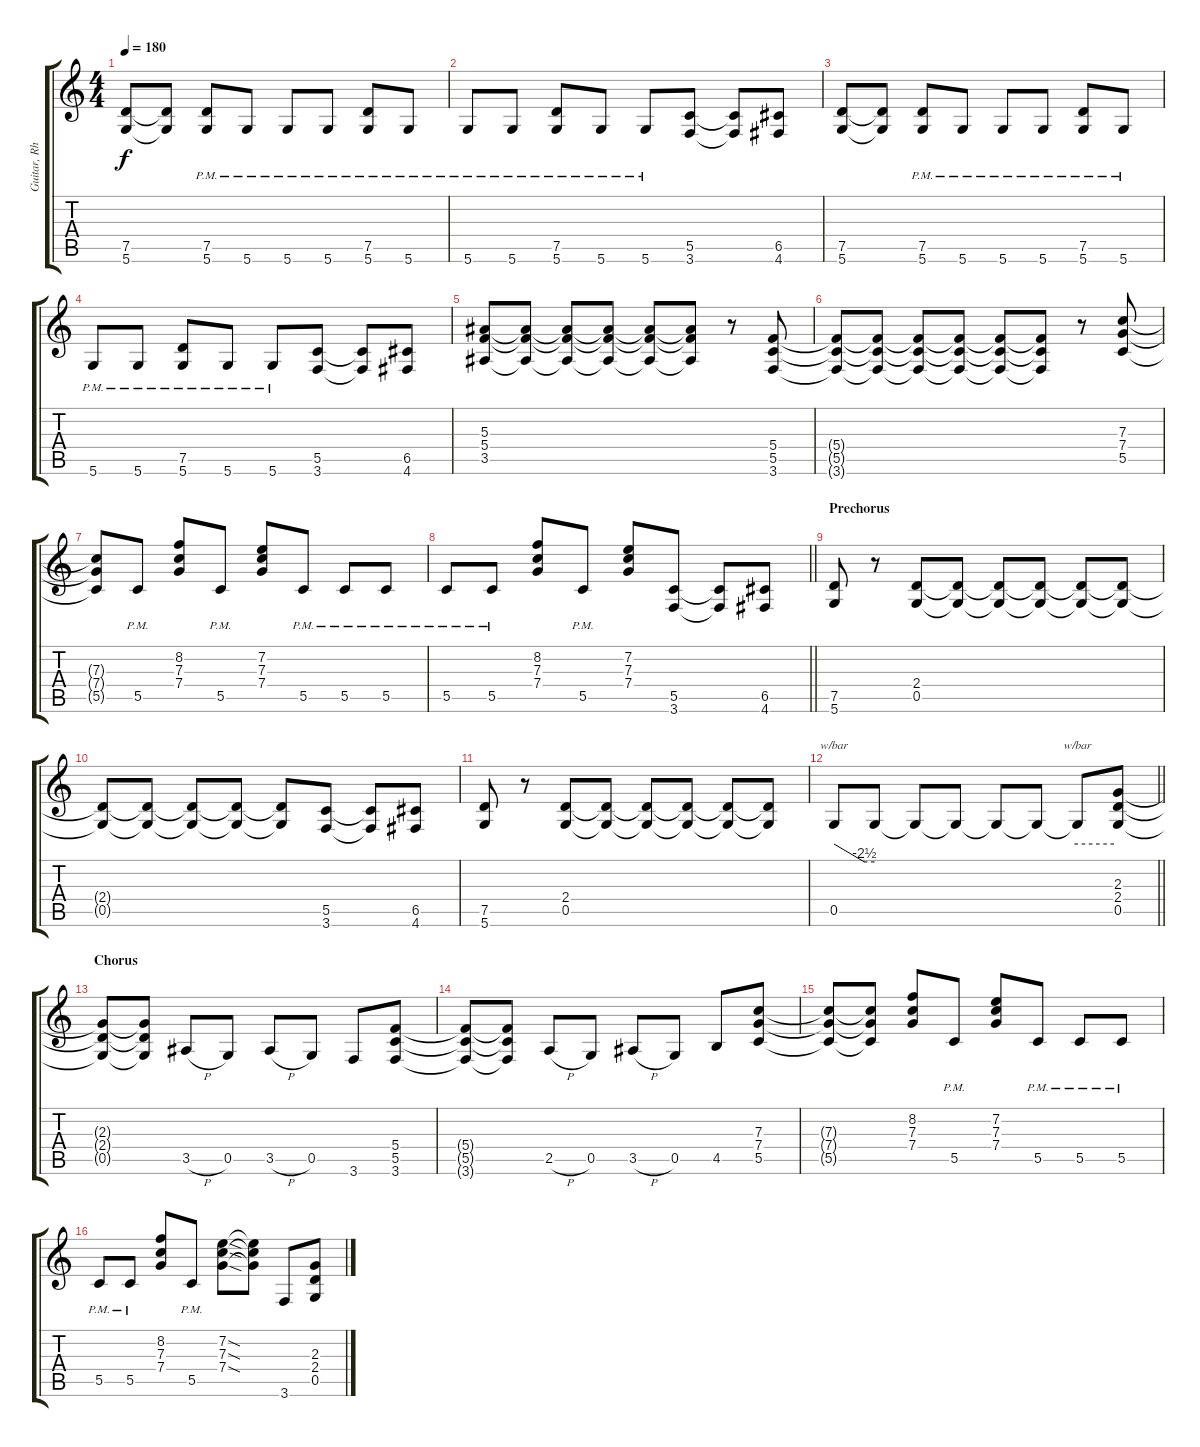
\track ("Guitar, Rhythm 1" "Guitar, Rh") {instrument overdrivenguitar}
\staff {score tabs}
\tuning (D4 A3 F3 C3 G2 D2) {hide}
\ts (4 4)
\tempo 180
\clef g2
\ks c
(7.5 5.6).8{dy f} (7.5{t} 5.6{t}).8 (7.5{pm} 5.6{pm}).8 5.6{pm}.8 5.6{pm}.8 5.6{pm}.8 (7.5{pm} 5.6{pm}).8 5.6{pm}.8 |
5.6{pm}.8 5.6{pm}.8 (7.5{pm} 5.6{pm}).8 5.6{pm}.8 5.6{pm}.8 (5.5 3.6).8 (5.5{t} 3.6{t}).8 (6.5 4.6).8 |
(7.5 5.6).8 (7.5{t} 5.6{t}).8 (7.5{pm} 5.6{pm}).8 5.6{pm}.8 5.6{pm}.8 5.6{pm}.8 (7.5{pm} 5.6{pm}).8 5.6{pm}.8 |
5.6{pm}.8 5.6{pm}.8 (7.5{pm} 5.6{pm}).8 5.6{pm}.8 5.6{pm}.8 (5.5 3.6).8 (5.5{t} 3.6{t}).8 (6.5 4.6).8 |
(5.3 5.4 3.5).8 (5.3{t} 5.4{t} 3.5{t}).8 (5.3{t} 5.4{t} 3.5{t}).8 (5.3{t} 5.4{t} 3.5{t}).8 (5.3{t} 5.4{t} 3.5{t}).8 (5.3{t} 5.4{t} 3.5{t}).8 r.8 (5.4 5.5 3.6).8 |
(5.4{t} 5.5{t} 3.6{t}).8 (5.4{t} 5.5{t} 3.6{t}).8 (5.4{t} 5.5{t} 3.6{t}).8 (5.4{t} 5.5{t} 3.6{t}).8 (5.4{t} 5.5{t} 3.6{t}).8 (5.4{t} 5.5{t} 3.6{t}).8 r.8 (7.3 7.4 5.5).8 |
(7.3{t} 7.4{t} 5.5{t}).8 5.5{pm}.8 (8.2 7.3 7.4).8 5.5{pm}.8 (7.2 7.3 7.4).8 5.5{pm}.8 5.5{pm}.8 5.5{pm}.8 |
\barLineRight lightlight
5.5{pm}.8 5.5{pm}.8 (8.2 7.3 7.4).8 5.5{pm}.8 (7.2 7.3 7.4).8 (5.5 3.6).8 (5.5{t} 3.6{t}).8 (6.5 4.6).8 |
\section ("" "Prechorus")
(7.5 5.6).8 r.8 (2.4 0.5).8 (2.4{t} 0.5{t}).8 (2.4{t} 0.5{t}).8 (2.4{t} 0.5{t}).8 (2.4{t} 0.5{t}).8 (2.4{t} 0.5{t}).8 |
(2.4{t} 0.5{t}).8 (2.4{t} 0.5{t}).8 (2.4{t} 0.5{t}).8 (2.4{t} 0.5{t}).8 (2.4{t} 0.5{t}).8 (5.5 3.6).8 (5.5{t} 3.6{t}).8 (6.5 4.6).8 |
(7.5 5.6).8 r.8 (2.4 0.5).8 (2.4{t} 0.5{t}).8 (2.4{t} 0.5{t}).8 (2.4{t} 0.5{t}).8 (2.4{t} 0.5{t}).8 (2.4{t} 0.5{t}).8 |
\barLineRight lightlight
0.5.8{tbe (custom default 0 0 45 -10 60 -10)} 0.5{t}.8 0.5{t}.8 0.5{t}.8 0.5{t}.8 0.5{t}.8 0.5{t}.8{tbe (hold default 0 0 60 0)} (2.3 2.4 0.5).8 |
\section ("" "Chorus")
(2.3{t} 2.4{t} 0.5{t}).8 (2.3{t} 2.4{t} 0.5{t}).8 3.5{h}.8 0.5.8 3.5{h}.8 0.5.8 3.6.8 (5.4 5.5 3.6).8 |
(5.4{t} 5.5{t} 3.6{t}).8 (5.4{t} 5.5{t} 3.6{t}).8 2.5{h}.8 0.5.8 3.5{h}.8 0.5.8 4.5.8 (7.3 7.4 5.5).8 |
(7.3{t} 7.4{t} 5.5{t}).8 (7.3{t} 7.4{t} 5.5{t}).8 (8.2 7.3 7.4).8 5.5{pm}.8 (7.2 7.3 7.4).8 5.5{pm}.8 5.5{pm}.8 5.5{pm}.8 |
5.5{pm}.8 5.5{pm}.8 (8.2 7.3 7.4).8 5.5{pm}.8 (7.2{sod} 7.3{sod} 7.4{sod}).8 (7.2{t} 7.3{t} 7.4{t}).8 3.6.8 (2.3 2.4 0.5).8
